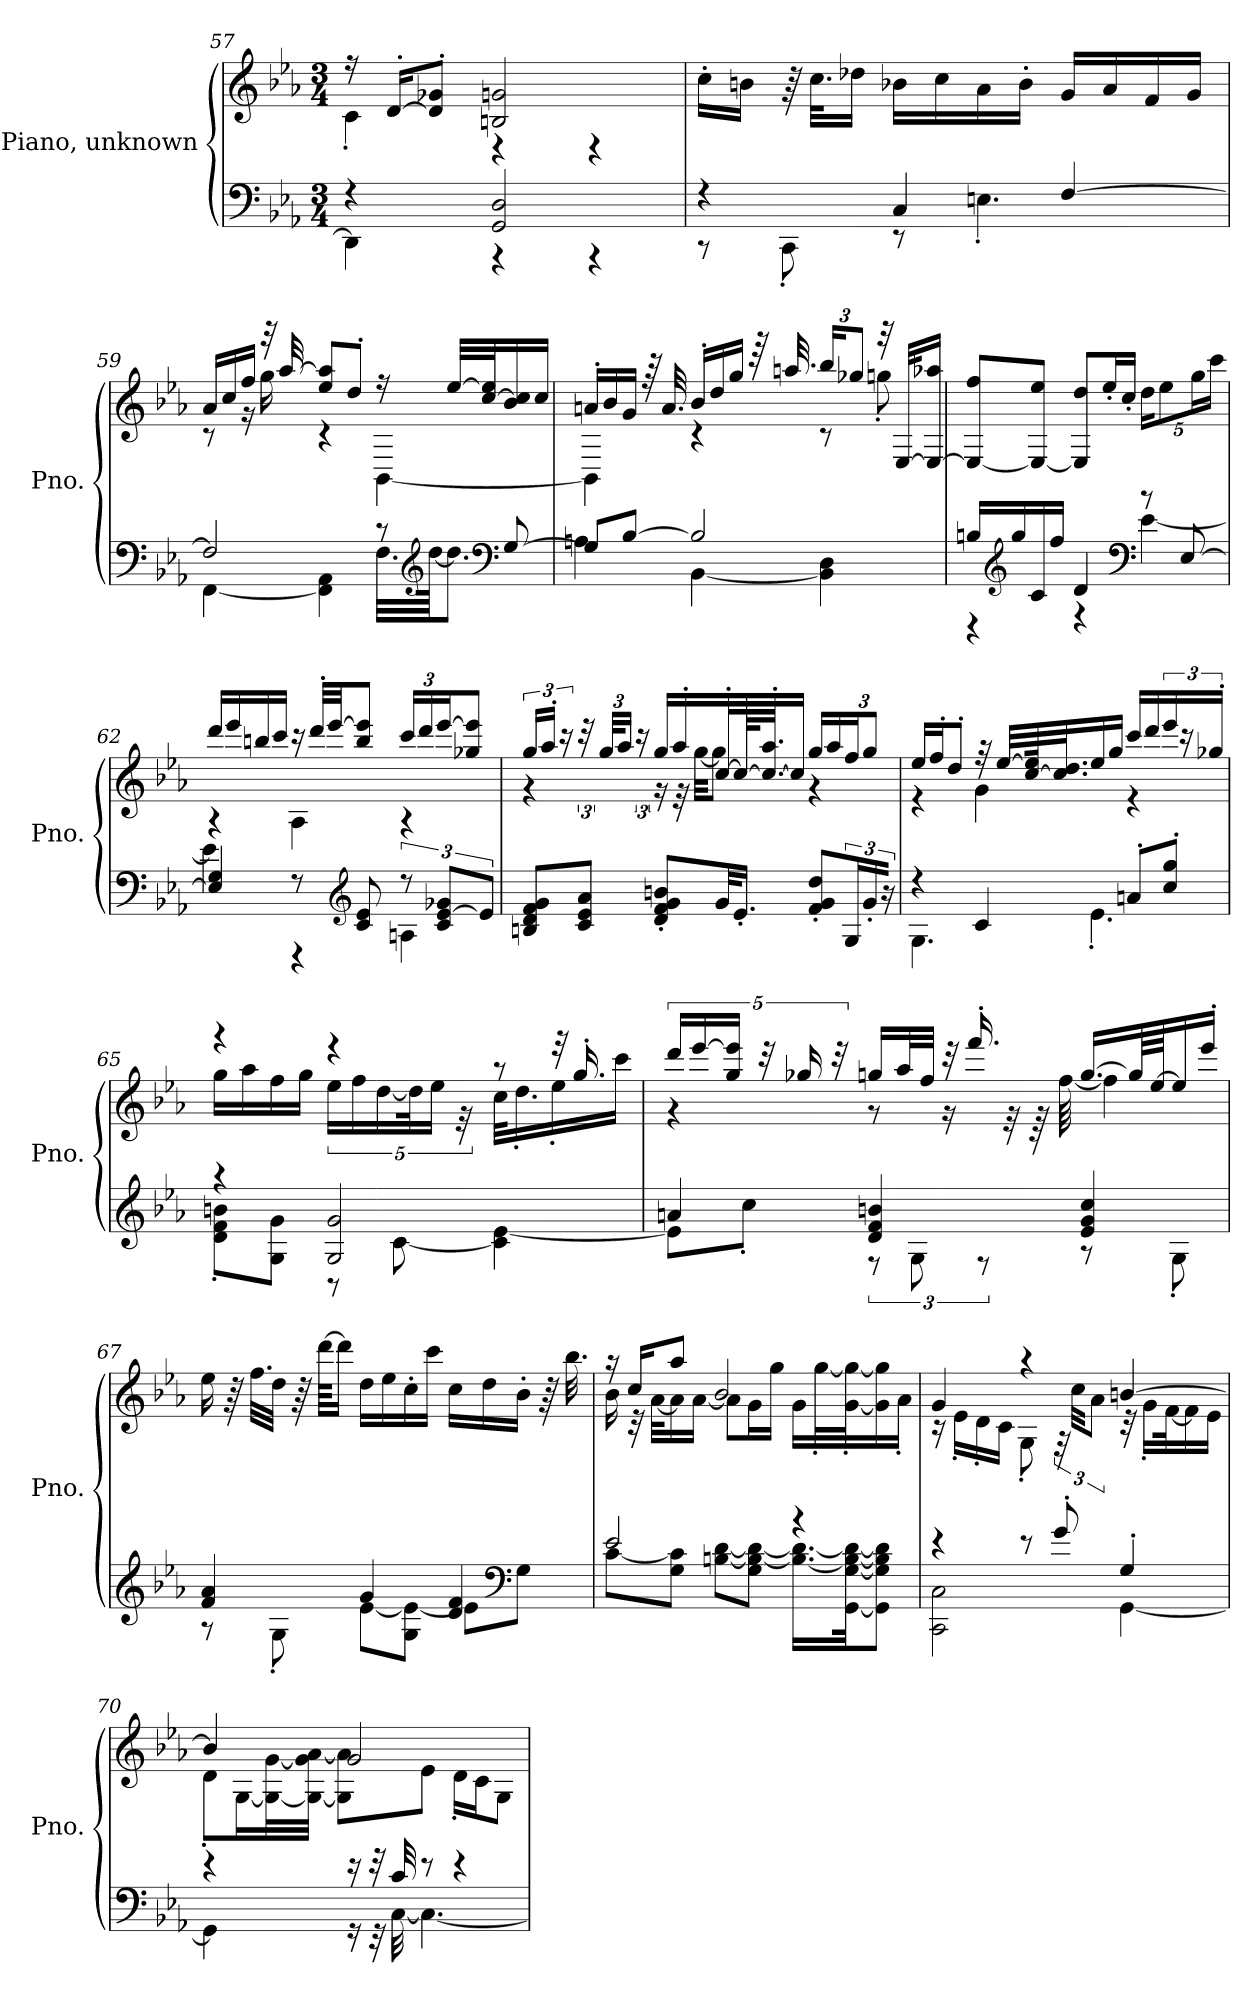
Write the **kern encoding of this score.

**kern	**kern
*part1	*part1
*staff2	*staff1
*I"Piano, unknown	*
*I'Pno.	*
*clefF4	*clefG2
*k[b-e-a-]	*k[b-e-a-]
*M3/4	*M3/4
=57	=57
*^	*^
4r	4DD\]	16r	4c'\
.	.	[16d'/KL	.
.	.	8d/]' 8g-X/'J	.
2GG/ 2D/	4r	2Bn/ 2gn/	4r
.	4r	.	4r
*	*	*v	*v
!!LO:LB:g=z
=58	=58	=58
4r	8r	16cc'\LL
.	.	16bn\JJ
.	8CC'\	64r
.	.	32.cc\KLL
.	.	16dd-X\JJ
4C/	8r	16b-X\LL
.	.	16cc\
.	4.En'\	16a-\
.	.	16b-'\JJ
[4F/	.	16g/LL
.	.	16a-/
.	.	16f/
.	.	16g/JJ
=59	=59	=59
*	*	*^
2F/]	[4FF\	16a-/LL	8r
.	.	16cc/	.
.	.	16ff/JJ	16r
.	.	32r	16gg\
.	.	[32aa-/	.
.	4FF\] 4AA-\	8ee-/ 8aa-/]L	4r
.	.	8dd'/J	.
8r	32.F\LLL	16r	[4BB-\
*clefG2	*	*	*
.	[64dd\JJK	.	.
.	8.dd\J]	[32ee-/LLL	.
.	.	[32cc/ 32ee-/]J	.
*clefF4	*	*	*
[8G/	.	16b-/ 16cc/]	.
.	.	16cc/JJ	.
!!LO:LB:g=z	!!
=60	=60	=60	=60
8G/L]	4An\	16an'/LL	4BB-\]
.	.	16b-/	.
[8B-/J	.	16g/JJ	.
.	.	64r	.
.	.	32.a/	.
2B-/]	[4BB-\	16b-'/LL	4r
.	.	16dd/	.
.	.	16gg/JJ	.
.	.	64r	.
.	.	32.aan/	.
*	*	*Xbrackettup	*
.	4BB-\] 4D\	24bb-/KL	8r
.	.	12gg-X/J	.
.	.	32r	8ggn'\
.	.	[32E-/KLL	.
.	.	16E-/_ 16aa-X/JJ	.
*	*	*v	*v
=61	=61	=61
16Bn/LL	4r	8E-/_ 8ff/L
*clefG2	*	*
16gg/	.	.
16c/	.	8E-/_ 8ee-/J
16ff/JJ	.	.
4d/	4r	8E-/] 8dd/L
.	.	16ee-'/L
.	.	16cc'/JJ
*clefF4	*	*
8r	[4e-\	20dd\KL
.	.	10ee-\
[8E-/	.	.
.	.	20gg\L
.	.	20ccc\JJ
!!LO:LB:g=z
=62	=62	=62
*	*	*^
4E-/] 4G/	4e-\]	16ddd/LL	4r
.	.	16eee-/	.
.	.	16bbn/	.
.	.	16ccc/JJ	.
8r	4r	16r	4A-\
.	.	32ddd'/LLL	.
.	.	[32eee-/JJ	.
*clefG2	*	*	*
8c/ 8e-/	.	8bb/ 8eee-/]J	.
12r	4An\	24ccc/LL	4r
.	.	24ddd/	.
12c/ [12e-/ 12g-X/L	.	[24eee-/J	.
.	.	8gg-X/ 8eee-/]J	.
12e-/J]	.	.	.
*v	*v	*	*
=63	=63	=63
*	*brackettup	*
8Bn/ 8d/ 8f/ 8g/L	24gg/LL	4r
.	24aa-'/JJ	.
.	24r	.
8c/ 8e-/ 8a-/J	48r	.
.	48gg/KLL	.
.	24aa-/JJ	.
.	24r	.
8d/' 8f/' 8g/' 8bn/'L	16gg/LL	16r
.	16aa-'/	32r
.	.	[32gg\KKL
32g/KL	[32cc'/L	8gg\J]
16.e-'/JJ	128cc/KL_	.
.	64.cc/_' 64.aa-/'JJ	.
.	16cc/JJ]	.
8f/' 8g/' 8dd/'L	16gg/LL	4r
.	16aa-/	.
*	*Xbrackettup	*
24G/L	24ff/J	.
24g'/JJ	12gg/J	.
24r	.	.
!!LO:LB:g=z	!!
=64	=64	=64
*^	*	*
4r	4.G\	16ee-/LL	4r
.	.	16ff'/J	.
.	.	8dd'/J	.
4c/	.	32r	4g\
.	.	[32ee-/LLL	.
.	.	[64cc/ 64ee-/]K	.
.	.	32.cc/] 32.dd/J	.
.	4.e-'\	16ee-/	.
.	.	16gg/JJ	.
8an'/L	.	16ccc/LL	4r
.	.	16ddd/	.
*	*	*brackettup	*
8cc/' 8gg/'J	.	24eee-/JJ	.
.	.	24r	.
.	.	24gg-X'/	.
=65	=65	=65	=65
4r	8d\' 8f\' 8bn\'L	4r	16gg\LL
.	.	.	16aa-\
.	8G\ 8g\J	.	16ff\
.	.	.	16gg\JJ
2G/ 2g/	8r	4r	20ee-\LL
.	.	.	20ff\
.	.	.	[20dd\
.	[8c\	.	.
.	.	.	40dd\K]
.	.	.	20ee-\JJ
.	.	.	40r
.	4c\] [4e-\	8r	32cc\KLL
.	.	.	16.dd'\
.	.	32r	16ee-'\
.	.	16.gg'/	.
.	.	.	16ccc\JJ
!!LO:LB:g=z	!!
=66	=66	=66	=66
4an/	8e-\L]	20ddd/LL	4r
.	.	[20eee-/	.
.	.	20gg/ 20eee-/]JJ	.
.	8cc'\J	.	.
.	.	40r	.
.	.	20gg-X/	.
.	.	40r	.
4d/ 4f/ 4bn/	12r	16ggn/LL	8r
.	.	32aa-/L	.
.	12G\	.	.
.	.	32ff/JJJ	.
.	.	32r	16r
.	.	16.fff'/	.
.	12r	.	.
.	.	.	32r
.	.	.	64r
.	.	.	[64ff\
4e-/ 4g/ 4cc/	8r	[16.gg/LL	4ff\]
.	.	64gg/LL]	.
.	.	[64ee-/JJ	.
.	8G'\	16ee-/]	.
.	.	16eee-'/JJ	.
*	*	*v	*v
!!LO:PB:g=z
=67	=67	=67
4f/ 4a-/	8r	16ee-\
.	.	64r
.	.	32.ff\LLL
.	8G'\	32dd\JJJ
.	.	64r
.	.	[64ddd\KKLL
.	.	16ddd\JJ]
4g/	[8e-\L	16dd\LL
.	.	16ee-\
.	8G\ 8e-\_J	16cc'\
.	.	16ccc\JJ
4d/ 4f/	8e-\L]	16cc\LL
.	.	16dd\
*clefF4	*	*
.	8G\J	16b-'\JJ
.	.	64r
.	.	32.bb-\
=68	=68	=68
*	*	*^
2e-/	[8c\L	16r	16b-\
.	.	16cc/KL	32r
.	.	.	[32a-\KLL
.	8G\ 8c\]J	8aa-/J	16a-\]
.	.	.	[16a-\JJ
.	[8Bn\ [8d\L	2b-/	8a-\L]
.	8G\ 8B\_ 8d\_J	.	16g\L
.	.	.	16gg\JJ
4r	16.B\_ 16.d\_LL	.	16g\LL
.	.	.	[32gg'\L
.	[32GG\ [32G\ 32B\_ 32d\_JK	.	[32g\' 32gg\_'J
.	8GG\] 8G\] 8B\] 8d\]J	.	16g\] 16gg\]
.	.	.	16a-'\JJ
!!LO:LB:g=z	!!
=69	=69	=69	=69
4r	2CC\ 2C\	4g/	16r
.	.	.	16e-'\LL
.	.	.	16d'\
.	.	.	16c\JJ
8r	.	4r	8G'\
8g'/	.	.	48r
.	.	.	48cc\KKL
.	.	.	12a-\J
4G'/	[4GG\	[4bn/	32r
.	.	.	16g'\LL
.	.	.	[32f\K
.	.	.	16f\]
.	.	.	16e-\JJ
=70	=70	=70	=70
4r	4GG\]	4b/]	8d'\L
.	.	.	[16G\L
.	.	.	32G\_ [32g\L
.	.	.	32G\_ 32g\] [32a-\JJJ
16r	16r	2g/	8G\] 8a-\]L
32r	32r	.	.
32c/	[32C\	.	.
8r	4.C\_	.	8e-\J
4r	.	.	16d'\LL
.	.	.	16c\J
.	.	.	8G\J
*v	*v	*	*
*	*v	*v
=	=
*-	*-
